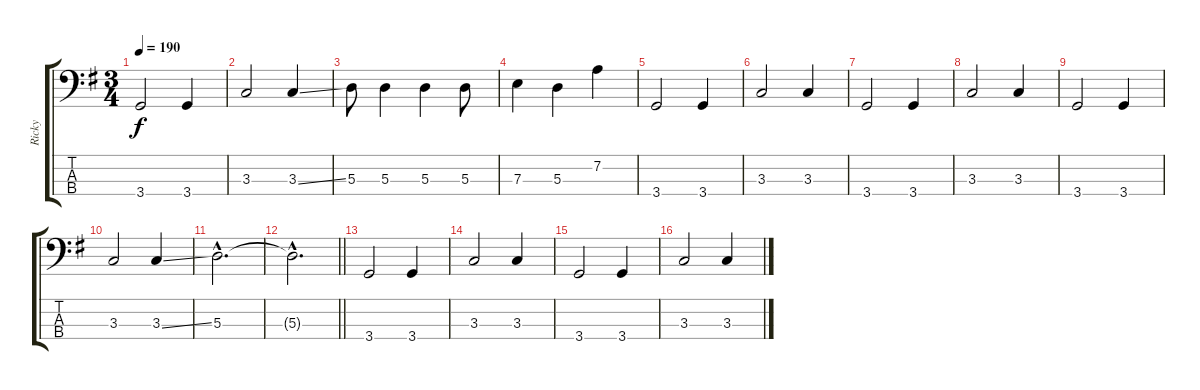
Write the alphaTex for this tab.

\track ("Ricky" "Ricky") {instrument acousticbass}
\staff {score tabs}
\tuning (G2 D2 A1 E1) {hide}
\ts (3 4)
\tempo 190
\clef f4
\ks g
3.4.2{dy f} 3.4.4 |
3.3.2 3.3{ss}.4 |
5.3.8 5.3.4 5.3.4 5.3.8 |
7.3.4 5.3.4 7.2.4 |
3.4.2 3.4.4 |
3.3.2 3.3.4 |
3.4.2 3.4.4 |
3.3.2 3.3.4 |
3.4.2 3.4.4 |
3.3.2 3.3{ss}.4 |
5.3{hac}.2{d} |
\barLineRight lightlight
5.3{hac t}.2{d} |
3.4.2 3.4.4 |
3.3.2 3.3.4 |
3.4.2 3.4.4 |
3.3.2 3.3.4
